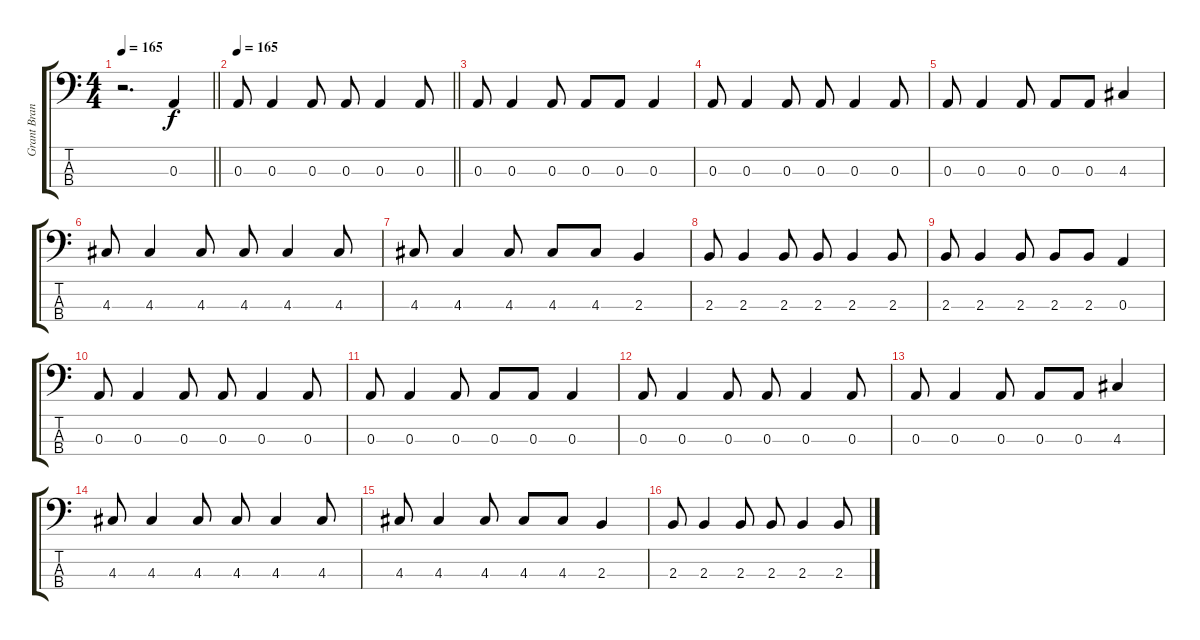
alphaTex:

\track ("Grant Brandell" "Grant Bran") {instrument electricbassfinger}
\staff {score tabs}
\tuning (G2 D2 A1 D1) {hide}
\ts (4 4)
\tempo 165
\tempo 155
\tempo 165
\clef f4
\barLineRight lightlight
\ks c
r.2{d dy f instrument electricbassfinger} 0.3.4 |
\section ("" "")
\tempo 165
\barLineRight lightlight
0.3.8 0.3.4 0.3.8 0.3.8 0.3.4 0.3.8 |
\section ("" "")
0.3.8 0.3.4 0.3.8 0.3.8 0.3.8 0.3.4 |
0.3.8 0.3.4 0.3.8 0.3.8 0.3.4 0.3.8 |
0.3.8 0.3.4 0.3.8 0.3.8 0.3.8 4.3.4 |
4.3.8 4.3.4 4.3.8 4.3.8 4.3.4 4.3.8 |
4.3.8 4.3.4 4.3.8 4.3.8 4.3.8 2.3.4 |
2.3.8 2.3.4 2.3.8 2.3.8 2.3.4 2.3.8 |
2.3.8 2.3.4 2.3.8 2.3.8 2.3.8 0.3.4 |
0.3.8 0.3.4 0.3.8 0.3.8 0.3.4 0.3.8 |
0.3.8 0.3.4 0.3.8 0.3.8 0.3.8 0.3.4 |
0.3.8 0.3.4 0.3.8 0.3.8 0.3.4 0.3.8 |
0.3.8 0.3.4 0.3.8 0.3.8 0.3.8 4.3.4 |
4.3.8 4.3.4 4.3.8 4.3.8 4.3.4 4.3.8 |
4.3.8 4.3.4 4.3.8 4.3.8 4.3.8 2.3.4 |
2.3.8 2.3.4 2.3.8 2.3.8 2.3.4 2.3.8
